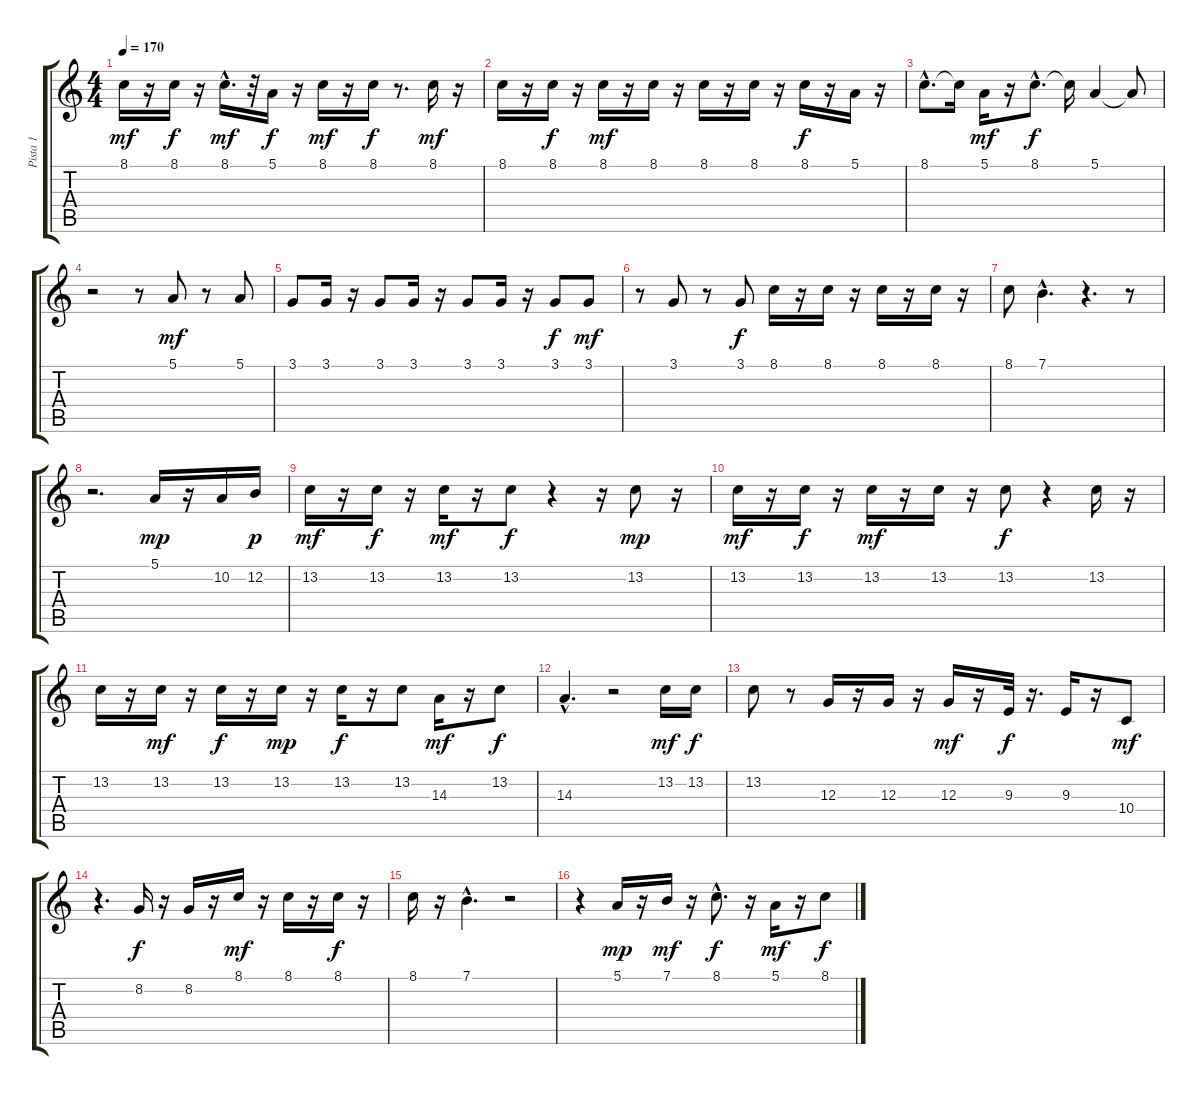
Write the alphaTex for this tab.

\track ("Pista 1" "Pista 1") {instrument panflute}
\staff {score tabs}
\tuning (E4 B3 G3 D3 A2 E2) {hide}
\ts (4 4)
\tempo 170
\clef g2
\ks c
8.1.16{dy mf} r.16 8.1.16{dy f} r.16 8.1{hac}.16{d dy mf} r.32 5.1.16{dy f} r.16 8.1.16{dy mf} r.16 8.1.16{dy f} r.8{d} 8.1.16{dy mf} r.16 |
8.1.16 r.16 8.1.16{dy f} r.16 8.1.16{dy mf} r.16 8.1.16 r.16 8.1.16 r.16 8.1.16 r.16 8.1.16{dy f} r.16 5.1.16 r.16 |
8.1{hac}.8{d} 8.1{t}.16 5.1.16{dy mf} r.16 8.1{hac}.8{d dy f} 8.1{t}.16 5.1.4 5.1{t}.8 |
r.2 r.8 5.1.8{dy mf} r.8 5.1.8 |
3.1.8 3.1.16 r.16 3.1.8 3.1.16 r.16 3.1.8 3.1.16 r.16 3.1.8{dy f} 3.1.8{dy mf} |
r.8 3.1.8 r.8 3.1.8{dy f} 8.1.16 r.16 8.1.16 r.16 8.1.16 r.16 8.1.16 r.16 |
8.1.8 7.1{hac}.4{d} r.4{d} r.8 |
r.2{d} 5.1.16{dy mp} r.16 10.2.16 12.2.16{dy p} |
13.2.16{dy mf} r.16 13.2.16{dy f} r.16 13.2.16{dy mf} r.16 13.2.8{dy f} r.4 r.16 13.2.8{dy mp} r.16 |
13.2.16{dy mf} r.16 13.2.16{dy f} r.16 13.2.16{dy mf} r.16 13.2.16 r.16 13.2.8{dy f} r.4 13.2.16 r.16 |
13.2.16 r.16 13.2.16{dy mf} r.16 13.2.16{dy f} r.16 13.2.16{dy mp} r.16 13.2.16{dy f} r.16 13.2.8 14.3.16{dy mf} r.16 13.2.8{dy f} |
14.3{hac}.4{d} r.2 13.2.16{dy mf} 13.2.16{dy f} |
13.2.8 r.8 12.3.16 r.16 12.3.16 r.16 12.3.16{dy mf} r.16 9.3.32{dy f} r.16{d} 9.3.16 r.16 10.4.8{dy mf} |
r.4{d} 8.2.16{dy f} r.16 8.2.16 r.16 8.1.16{dy mf} r.16 8.1.16 r.16 8.1.16{dy f} r.16 |
8.1.16 r.16 7.1{hac}.4{d} r.2 |
r.4 5.1.16{dy mp} r.16 7.1.16{dy mf} r.16 8.1{hac}.8{d dy f} r.16 5.1.16{dy mf} r.16 8.1.8{dy f}
